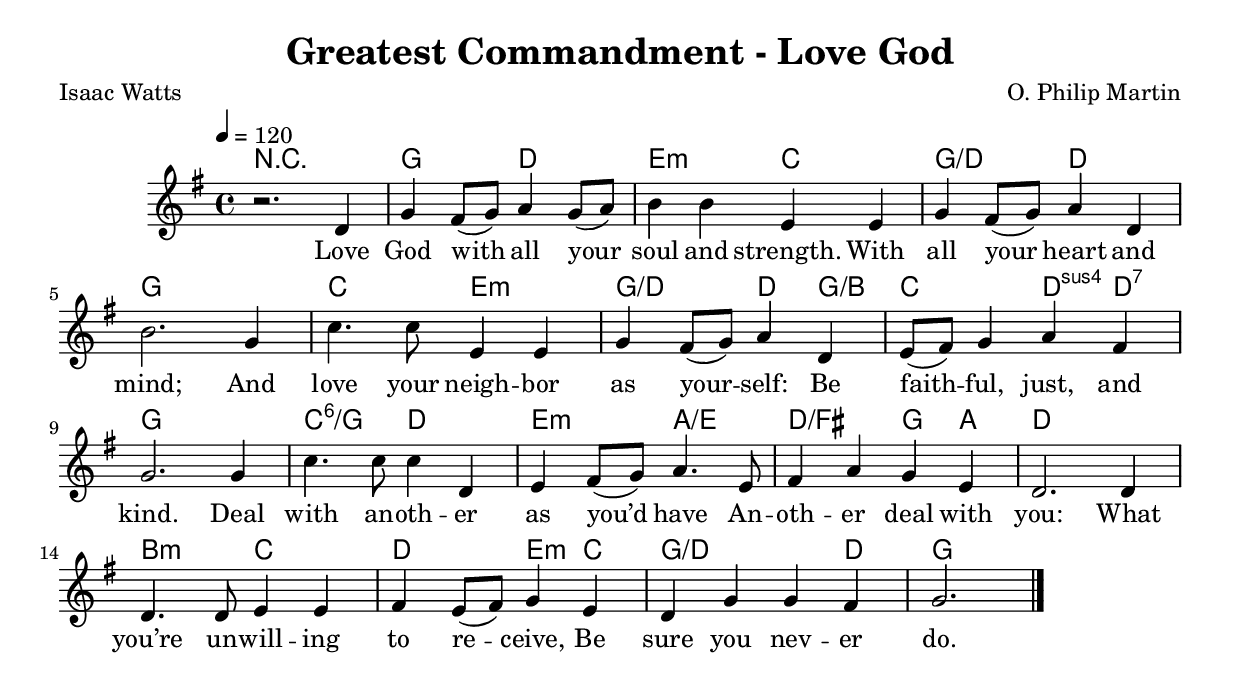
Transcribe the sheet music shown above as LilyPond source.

% Lily was here -- automatically converted by /usr/bin/midi2ly from watts-04-melody-4.mid
\version "2.14.0"



\header {
  title = "Greatest Commandment - Love God"
  poet = "Isaac Watts"
  composer = "O. Philip Martin"
}


global = {


  \key g \major
    
  \time 4/4 
  
  \tempo 4 = 120 
  
}


chordNames = \chordmode  {
  \global
  r1
  g2 d e:m c
  g2:/d d g1
  c2 e:m g:/d d4 g:/b
  c2 d4:sus4 d:7 g1
  
  c2:6/g d e:m a:/e
  d2:/fis g4 a d1
  b2:m c d e4:m c
  g2.:/d d4 g1

  
}



melody = \relative c {
  \global
  r2. d'4 
  | % 2
  g fis8( g) a4 g8( a) 
  | % 3
  b4 b e, e 
  | % 4
  g fis8( g) a4 d, 
  | % 5
  b'2. g4 
  | % 6
  c4. c8 e,4 e 
  | % 7
  g fis8( g) a4 d, 
  | % 8
  e8( fis) g4 a fis 
  | % 9
  g2. g4 
  | % 10
  c4. c8 c4 d, 
  | % 11
  e fis8( g) a4. e8 
  | % 12
  fis4 a g e 
  | % 13
  d2. d4 
  | % 14
  d4. d8 e4 e 
  | % 15
  fis e8( fis) g4 e 
  | % 16
  d g g fis 
  | % 17
  g2.
  
  \bar "|." 
}



words = \lyricmode {
  
  Love God with all your soul and strength.
  With all your heart and mind;
  And love your neigh -- bor as your -- self:
  Be faith -- ful, just, and kind.
  
  Deal with an -- oth -- er as you’d have
  An -- oth -- er deal with you:
  What you’re un -- will -- ing to re -- ceive,
  Be sure you nev -- er do.
  

}

\score {
  <<
    \new ChordNames \chordNames
    %\context Staff=trackB \trackA
    %\context Staff=trackB \trackB
    \new Staff { \melody }
    \addlyrics { \words }
  >>
  \layout {}
  \midi {}
}
